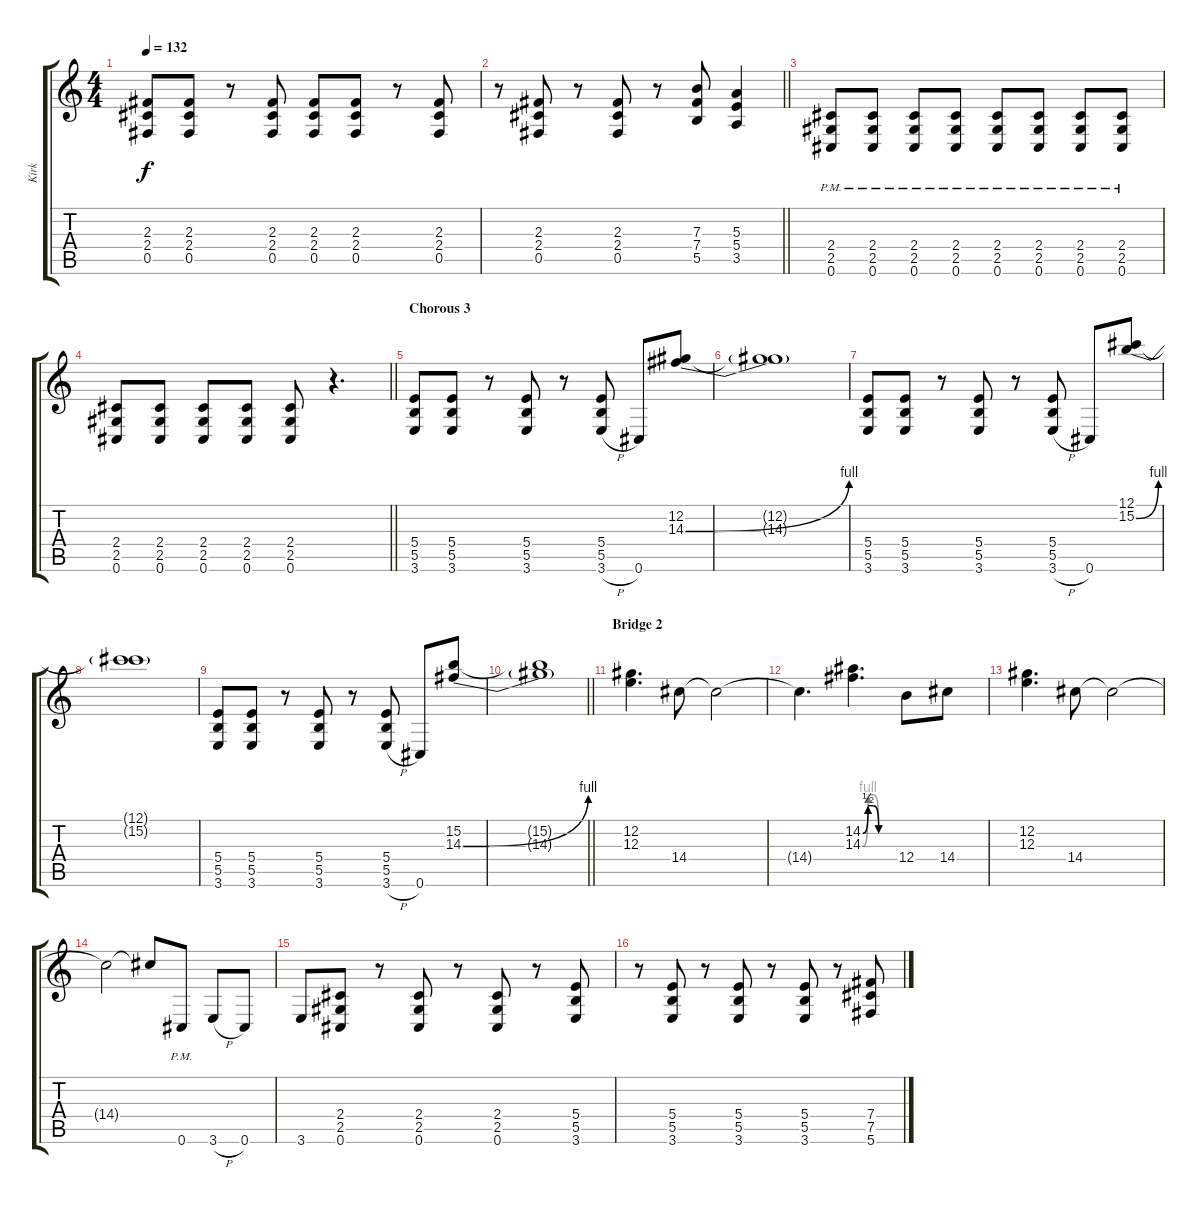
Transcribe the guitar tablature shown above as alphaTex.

\track ("Kirk" "Kirk") {instrument distortionguitar}
\staff {score tabs}
\tuning (Db4 Ab3 E3 B2 Gb2 Db2) {hide}
\ts (4 4)
\tempo 132
\clef g2
\ks c
(2.3 2.4 0.5).8{dy f} (2.3 2.4 0.5).8 r.8 (2.3 2.4 0.5).8 (2.3 2.4 0.5).8 (2.3 2.4 0.5).8 r.8 (2.3 2.4 0.5).8 |
\barLineRight lightlight
r.8 (2.3 2.4 0.5).8 r.8 (2.3 2.4 0.5).8 r.8 (7.3 7.4 5.5).8 (5.3 5.4 3.5).4 |
(2.4{pm} 2.5{pm} 0.6{pm}).8 (2.4{pm} 2.5{pm} 0.6{pm}).8 (2.4{pm} 2.5{pm} 0.6{pm}).8 (2.4{pm} 2.5{pm} 0.6{pm}).8 (2.4{pm} 2.5{pm} 0.6{pm}).8 (2.4{pm} 2.5{pm} 0.6{pm}).8 (2.4{pm} 2.5{pm} 0.6{pm}).8 (2.4{pm} 2.5{pm} 0.6{pm}).8 |
\barLineRight lightlight
(2.4 2.5 0.6).8 (2.4 2.5 0.6).8 (2.4 2.5 0.6).8 (2.4 2.5 0.6).8 (2.4 2.5 0.6).8 r.4{d} |
\section ("" "Chorous 3")
(5.4 5.5 3.6).8 (5.4 5.5 3.6).8 r.8 (5.4 5.5 3.6).8 r.8 (5.4 5.5 3.6{h}).8 0.6.8 (12.2 14.3{be (bend 0 0 60 4)}).8 |
(12.2{t} 14.3{t}).1 |
(5.4 5.5 3.6).8 (5.4 5.5 3.6).8 r.8 (5.4 5.5 3.6).8 r.8 (5.4 5.5 3.6{h}).8 0.6.8 (12.1 15.2{be (bend 0 0 60 4)}).8 |
(12.1{t} 15.2{t}).1 |
(5.4 5.5 3.6).8 (5.4 5.5 3.6).8 r.8 (5.4 5.5 3.6).8 r.8 (5.4 5.5 3.6{h}).8 0.6.8 (15.2 14.3{be (bend 0 0 60 4)}).8 |
\barLineRight lightlight
(15.2{t} 14.3{t}).1 |
\section ("" "Bridge 2")
(12.2 12.3).4{d} 14.4.8 14.4{t}.2 |
14.4{t}.4{d} (14.2{be (custom 0 0 10 2 20 2 30 0 60 0)} 14.3{be (custom 0 0 10 4 20 4 30 0 60 0)}).4{d} 12.4.8 14.4.8 |
(12.2 12.3).4{d} 14.4.8 14.4{t}.2 |
14.4{t}.2 14.4{t}.8 0.6{pm}.8 3.6{h}.8 0.6.8 |
3.6.8 (2.4 2.5 0.6).8 r.8 (2.4 2.5 0.6).8 r.8 (2.4 2.5 0.6).8 r.8 (5.4 5.5 3.6).8 |
r.8 (5.4 5.5 3.6).8 r.8 (5.4 5.5 3.6).8 r.8 (5.4 5.5 3.6).8 r.8 (7.4 7.5 5.6).8
